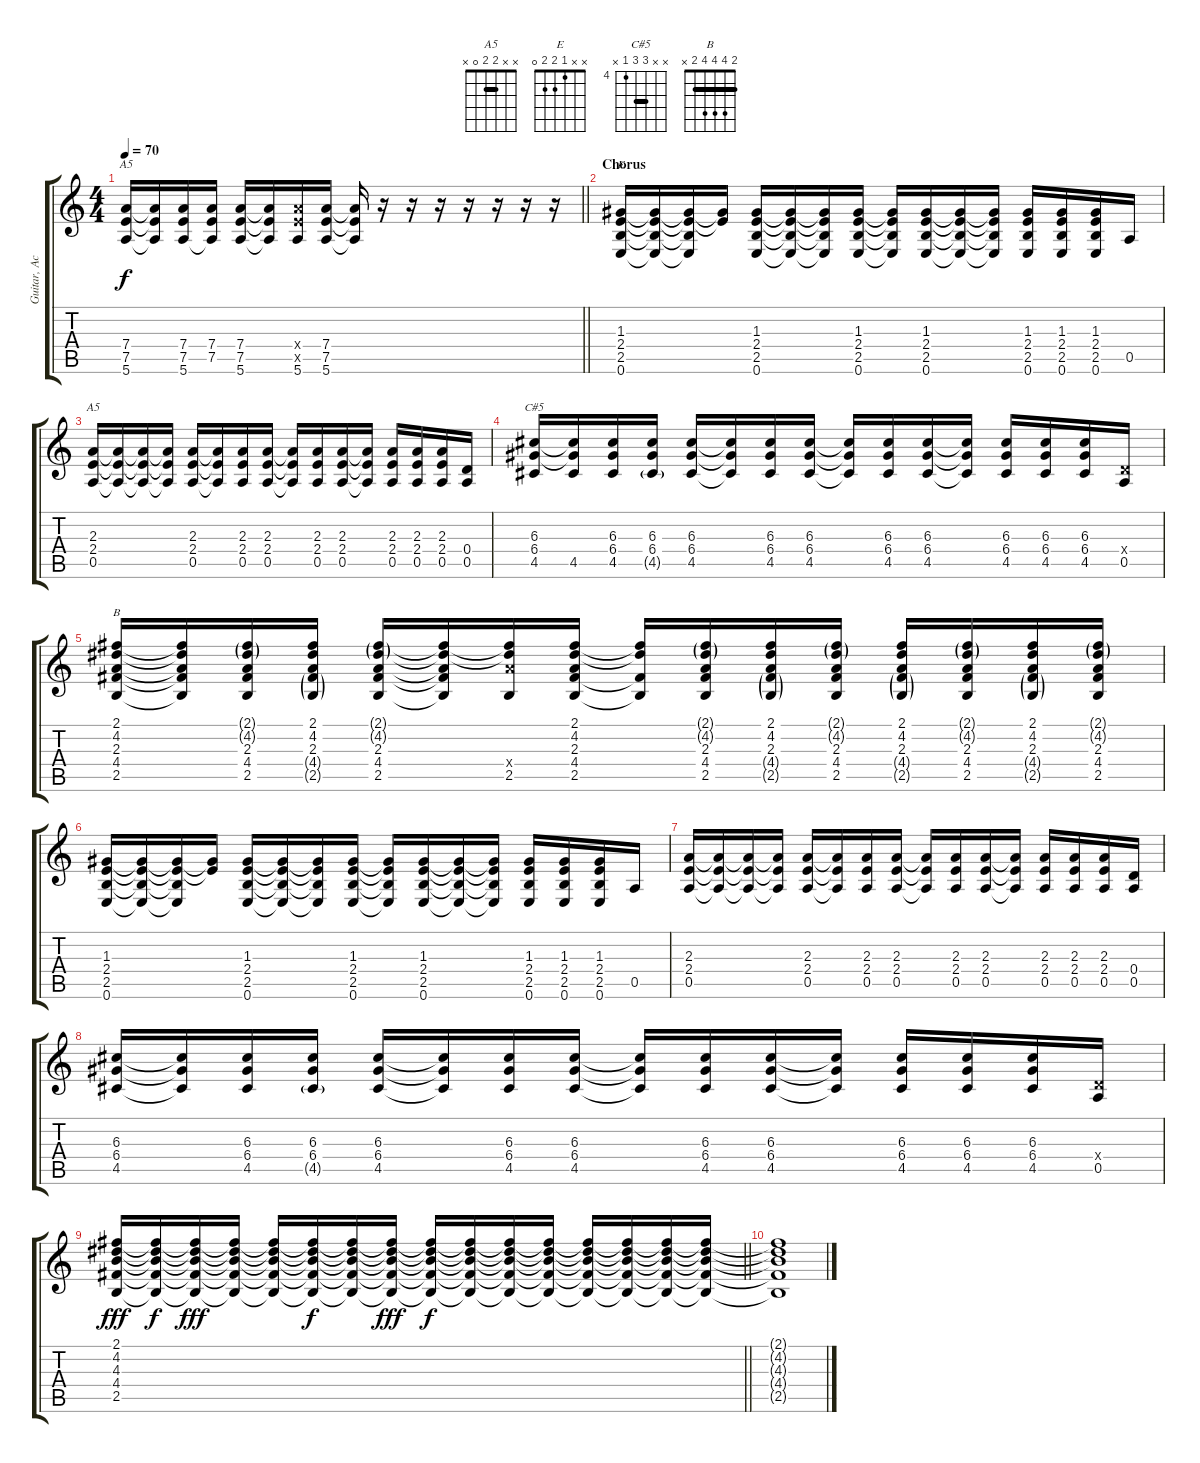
\track ("Guitar, Acoustic" "Guitar, Ac") {instrument acousticguitarsteel}
\staff {score tabs}
\tuning (E4 B3 G3 D3 A2 E2) {hide}
\chord ("A5" x x x 7 7 5) {firstfret 5 barre 7}
\chord ("E" x x 1 2 2 0)
\chord ("A5" x x 2 2 0 x) {barre 2}
\chord ("C#5" x x 6 6 4 x) {firstfret 4 barre 6}
\chord ("B" 2 4 4 4 2 x) {barre 2}
\ts (4 4)
\tempo 70
\clef g2
\barLineRight lightlight
\ks c
(7.4 7.5 5.6).16{ch "A5" dy f} (7.4{t} 7.5{t} 5.6{t}).16 (7.4 7.5 5.6).16 (7.4 7.5 5.6{t}).16 (7.4 7.5 5.6).16 (7.4{t} 7.5{t} 5.6{t}).16 (7.4{x} 7.5{x} 5.6).16 (7.4 7.5 5.6).16 (7.4{t} 7.5{t} 5.6{t}).16 r.16 r.16 r.16 r.16 r.16 r.16 r.16 |
\section ("" "Chorus")
(1.3 2.4 2.5 0.6).16{ch "E"} (1.3{t} 2.4{t} 2.5{t} 0.6{t}).16 (1.3{t} 2.4{t} 2.5{t} 0.6{t}).16 (1.3{t} 2.4{t}).16 (1.3 2.4 2.5 0.6).16 (1.3{t} 2.4{t} 2.5{t} 0.6{t}).16 (1.3{t} 2.4{t} 2.5{t} 0.6{t}).16 (1.3 2.4 2.5 0.6).16 (1.3{t} 2.4{t} 2.5{t} 0.6{t}).16 (1.3 2.4 2.5 0.6).16 (1.3{t} 2.4{t} 2.5{t} 0.6{t}).16 (1.3{t} 2.4{t} 2.5{t} 0.6{t}).16 (1.3 2.4 2.5 0.6).16 (1.3 2.4 2.5 0.6).16 (1.3 2.4 2.5 0.6).16 0.5.16 |
(2.3 2.4 0.5).16{ch "A5"} (2.3{t} 2.4{t} 0.5{t}).16 (2.3{t} 2.4{t} 0.5{t}).16 (2.3{t} 2.4{t} 0.5{t}).16 (2.3 2.4 0.5).16 (2.3{t} 2.4{t} 0.5{t}).16 (2.3 2.4 0.5).16 (2.3 2.4 0.5).16 (2.3{t} 2.4{t} 0.5{t}).16 (2.3 2.4 0.5).16 (2.3 2.4 0.5).16 (2.3{t} 2.4{t} 0.5{t}).16 (2.3 2.4 0.5).16 (2.3 2.4 0.5).16 (2.3 2.4 0.5).16 (0.4 0.5).16 |
(6.3 6.4 4.5).16{ch "C#5"} (6.3{t} 6.4{t} 4.5).16 (6.3 6.4 4.5).16 (6.3 6.4 4.5{g}).16 (6.3 6.4 4.5).16 (6.3{t} 6.4{t} 4.5{t}).16 (6.3 6.4 4.5).16 (6.3 6.4 4.5).16 (6.3{t} 6.4{t} 4.5{t}).16 (6.3 6.4 4.5).16 (6.3 6.4 4.5).16 (6.3{t} 6.4{t} 4.5{t}).16 (6.3 6.4 4.5).16 (6.3 6.4 4.5).16 (6.3 6.4 4.5).16 (0.4{x} 0.5).16 |
(2.1 4.2 2.3 4.4 2.5).16{ch "B"} (2.1{t} 4.2{t} 2.3{t} 4.4{t} 2.5{t}).16 (2.1{g} 4.2{g} 2.3 4.4 2.5).16 (2.1 4.2 2.3 4.4{g} 2.5{g}).16 (2.1{g} 4.2{g} 2.3 4.4 2.5).16 (2.1{t} 4.2{t} 2.3{t} 4.4{t} 2.5{t}).16 (2.1{t} 4.2{t} 7.4{x} 2.5).16 (2.1 4.2 2.3 4.4 2.5).16 (2.1{t} 4.2{t} 4.4{t} 2.5{t}).16 (2.1{g} 4.2{g} 2.3 4.4 2.5).16 (2.1 4.2 2.3 4.4{g} 2.5{g}).16 (2.1{g} 4.2{g} 2.3 4.4 2.5).16 (2.1 4.2 2.3 4.4{g} 2.5{g}).16 (2.1{g} 4.2{g} 2.3 4.4 2.5).16 (2.1 4.2 2.3 4.4{g} 2.5{g}).16 (2.1{g} 4.2{g} 2.3 4.4 2.5).16 |
(1.3 2.4 2.5 0.6).16 (1.3{t} 2.4{t} 2.5{t} 0.6{t}).16 (1.3{t} 2.4{t} 2.5{t} 0.6{t}).16 (1.3{t} 2.4{t}).16 (1.3 2.4 2.5 0.6).16 (1.3{t} 2.4{t} 2.5{t} 0.6{t}).16 (1.3{t} 2.4{t} 2.5{t} 0.6{t}).16 (1.3 2.4 2.5 0.6).16 (1.3{t} 2.4{t} 2.5{t} 0.6{t}).16 (1.3 2.4 2.5 0.6).16 (1.3{t} 2.4{t} 2.5{t} 0.6{t}).16 (1.3{t} 2.4{t} 2.5{t} 0.6{t}).16 (1.3 2.4 2.5 0.6).16 (1.3 2.4 2.5 0.6).16 (1.3 2.4 2.5 0.6).16 0.5.16 |
(2.3 2.4 0.5).16 (2.3{t} 2.4{t} 0.5{t}).16 (2.3{t} 2.4{t} 0.5{t}).16 (2.3{t} 2.4{t} 0.5{t}).16 (2.3 2.4 0.5).16 (2.3{t} 2.4{t} 0.5{t}).16 (2.3 2.4 0.5).16 (2.3 2.4 0.5).16 (2.3{t} 2.4{t} 0.5{t}).16 (2.3 2.4 0.5).16 (2.3 2.4 0.5).16 (2.3{t} 2.4{t} 0.5{t}).16 (2.3 2.4 0.5).16 (2.3 2.4 0.5).16 (2.3 2.4 0.5).16 (0.4 0.5).16 |
(6.3 6.4 4.5).16 (6.3{t} 6.4{t} 4.5{t}).16 (6.3 6.4 4.5).16 (6.3 6.4 4.5{g}).16 (6.3 6.4 4.5).16 (6.3{t} 6.4{t} 4.5{t}).16 (6.3 6.4 4.5).16 (6.3 6.4 4.5).16 (6.3{t} 6.4{t} 4.5{t}).16 (6.3 6.4 4.5).16 (6.3 6.4 4.5).16 (6.3{t} 6.4{t} 4.5{t}).16 (6.3 6.4 4.5).16 (6.3 6.4 4.5).16 (6.3 6.4 4.5).16 (0.4{x} 0.5).16 |
\barLineRight lightlight
(2.1 4.2 4.3 4.4 2.5).16{dy fff} (2.1{t} 4.2{t} 4.3{t} 4.4{t} 2.5{t}).16{dy f} (2.1{t} 4.2{t} 4.3{t} 4.4{t} 2.5{t}).16{dy fff} (2.1{t} 4.2{t} 4.3{t} 4.4{t} 2.5{t}).16 (2.1{t} 4.2{t} 4.3{t} 4.4{t} 2.5{t}).16 (2.1{t} 4.2{t} 4.3{t} 4.4{t} 2.5{t}).16{dy f} (2.1{t} 4.2{t} 4.3{t} 4.4{t} 2.5{t}).16 (2.1{t} 4.2{t} 4.3{t} 4.4{t} 2.5{t}).16{dy fff} (2.1{t} 4.2{t} 4.3{t} 4.4{t} 2.5{t}).16{dy f} (2.1{t} 4.2{t} 4.3{t} 4.4{t} 2.5{t}).16 (2.1{t} 4.2{t} 4.3{t} 4.4{t} 2.5{t}).16 (2.1{t} 4.2{t} 4.3{t} 4.4{t} 2.5{t}).16 (2.1{t} 4.2{t} 4.3{t} 4.4{t} 2.5{t}).16 (2.1{t} 4.2{t} 4.3{t} 4.4{t} 2.5{t}).16 (2.1{t} 4.2{t} 4.3{t} 4.4{t} 2.5{t}).16 (2.1{t} 4.2{t} 4.3{t} 4.4{t} 2.5{t}).16 |
(2.1{t} 4.2{t} 4.3{t} 4.4{t} 2.5{t}).1
